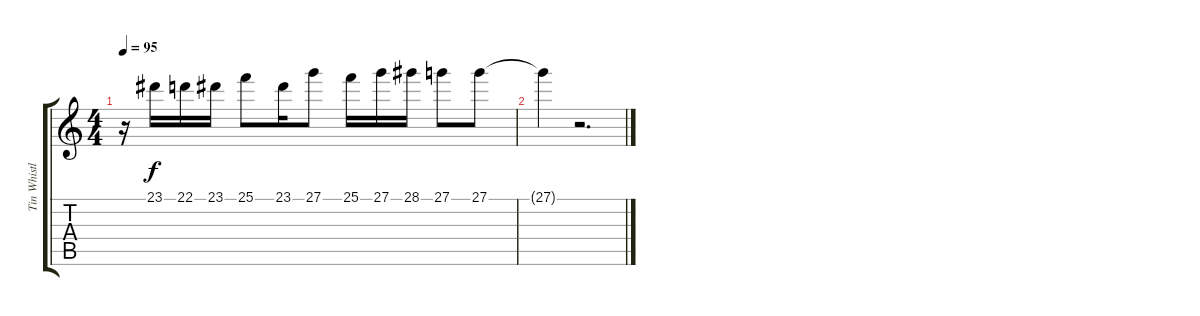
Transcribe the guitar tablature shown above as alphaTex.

\track ("Tin Whistle" "Tin Whistl") {instrument piccolo}
\staff {score tabs}
\tuning (E4 B3 G3 D3 A2 E2) {hide}
\ts (4 4)
\tempo 95
\clef g2
\ks c
r.16{dy f} 23.1.16 22.1.16 23.1.16 25.1.8 23.1.16 27.1.8 25.1.16 27.1.16 28.1.16 27.1.8 27.1.8{volume 0} |
27.1{t}.4 r.2{d}
